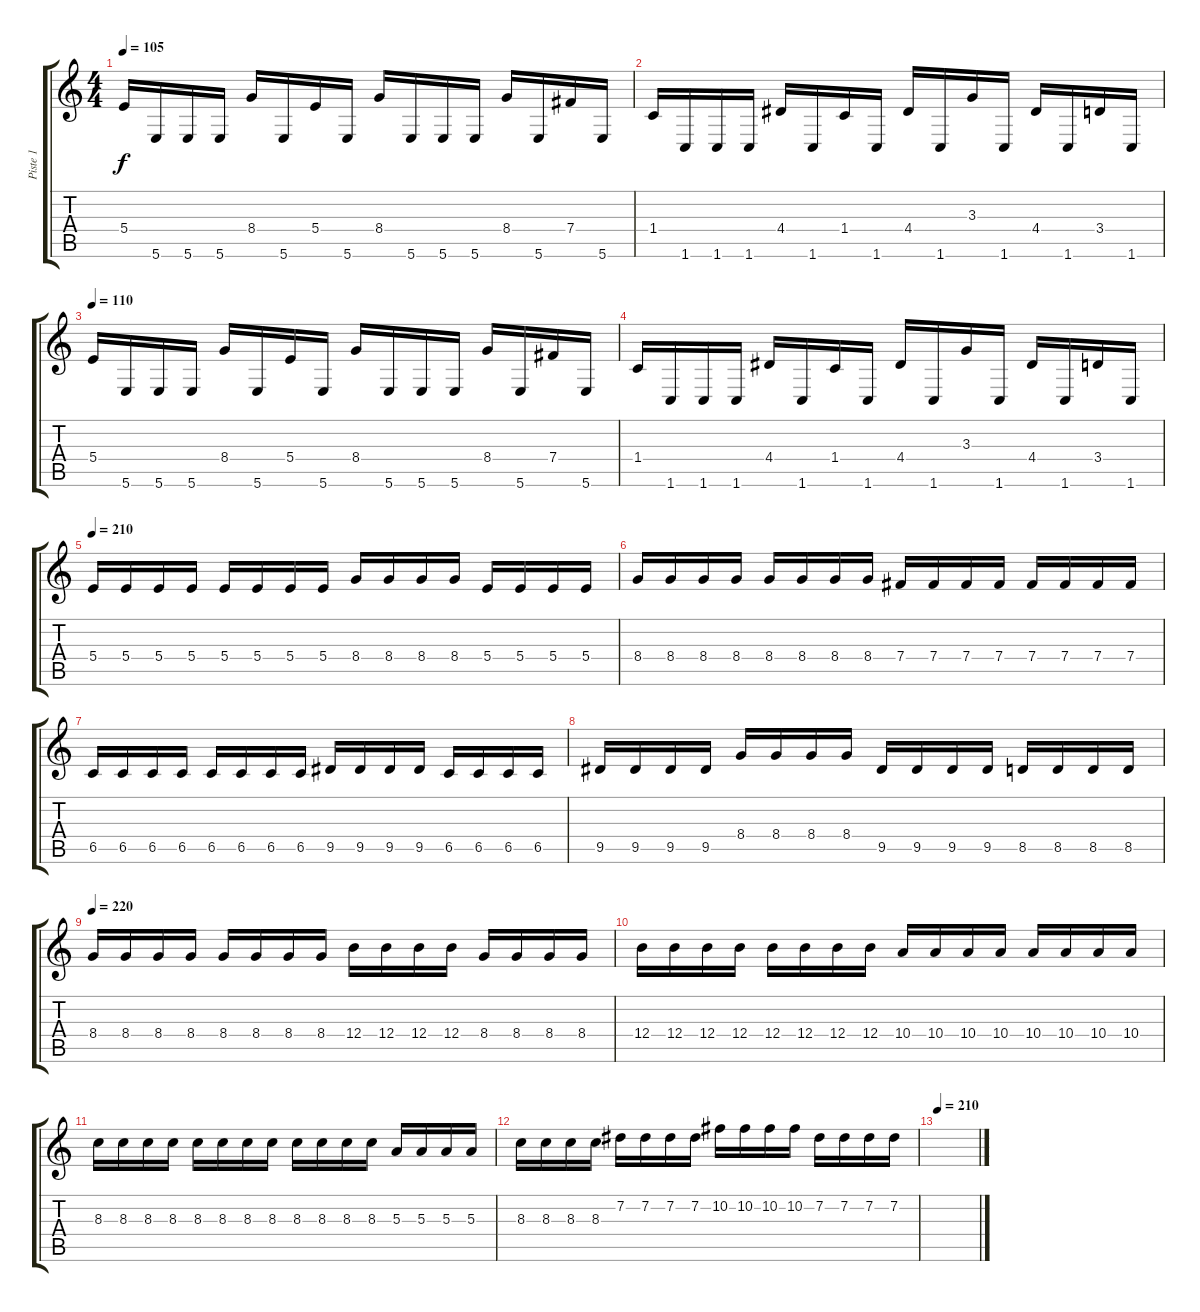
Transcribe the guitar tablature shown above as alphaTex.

\track ("Piste 1" "Piste 1") {instrument distortionguitar}
\staff {score tabs}
\tuning (Db4 Ab3 E3 B2 Gb2 B1) {hide}
\ts (4 4)
\tempo 110
\tempo 105
\clef g2
\ks c
5.4.16{dy f} 5.6.16 5.6.16 5.6.16 8.4.16 5.6.16 5.4.16 5.6.16 8.4.16 5.6.16 5.6.16 5.6.16 8.4.16 5.6.16 7.4.16 5.6.16 |
1.4.16 1.6.16 1.6.16 1.6.16 4.4.16 1.6.16 1.4.16 1.6.16 4.4.16 1.6.16 3.3.16 1.6.16 4.4.16 1.6.16 3.4.16 1.6.16 |
\tempo 110
5.4.16 5.6.16 5.6.16 5.6.16 8.4.16 5.6.16 5.4.16 5.6.16 8.4.16 5.6.16 5.6.16 5.6.16 8.4.16 5.6.16 7.4.16 5.6.16 |
1.4.16 1.6.16 1.6.16 1.6.16 4.4.16 1.6.16 1.4.16 1.6.16 4.4.16 1.6.16 3.3.16 1.6.16 4.4.16 1.6.16 3.4.16 1.6.16 |
\tempo 210
5.4.16 5.4.16 5.4.16 5.4.16 5.4.16 5.4.16 5.4.16 5.4.16 8.4.16 8.4.16 8.4.16 8.4.16 5.4.16 5.4.16 5.4.16 5.4.16 |
8.4.16 8.4.16 8.4.16 8.4.16 8.4.16 8.4.16 8.4.16 8.4.16 7.4.16 7.4.16 7.4.16 7.4.16 7.4.16 7.4.16 7.4.16 7.4.16 |
6.5.16 6.5.16 6.5.16 6.5.16 6.5.16 6.5.16 6.5.16 6.5.16 9.5.16 9.5.16 9.5.16 9.5.16 6.5.16 6.5.16 6.5.16 6.5.16 |
9.5.16 9.5.16 9.5.16 9.5.16 8.4.16 8.4.16 8.4.16 8.4.16 9.5.16 9.5.16 9.5.16 9.5.16 8.5.16 8.5.16 8.5.16 8.5.16 |
\tempo 220
8.4.16 8.4.16 8.4.16 8.4.16 8.4.16 8.4.16 8.4.16 8.4.16 12.4.16 12.4.16 12.4.16 12.4.16 8.4.16 8.4.16 8.4.16 8.4.16 |
12.4.16 12.4.16 12.4.16 12.4.16 12.4.16 12.4.16 12.4.16 12.4.16 10.4.16 10.4.16 10.4.16 10.4.16 10.4.16 10.4.16 10.4.16 10.4.16 |
8.3.16 8.3.16 8.3.16 8.3.16 8.3.16 8.3.16 8.3.16 8.3.16 8.3.16 8.3.16 8.3.16 8.3.16 5.3.16 5.3.16 5.3.16 5.3.16 |
8.3.16 8.3.16 8.3.16 8.3.16 7.2.16 7.2.16 7.2.16 7.2.16 10.2.16 10.2.16 10.2.16 10.2.16 7.2.16 7.2.16 7.2.16 7.2.16 |
\tempo 210
